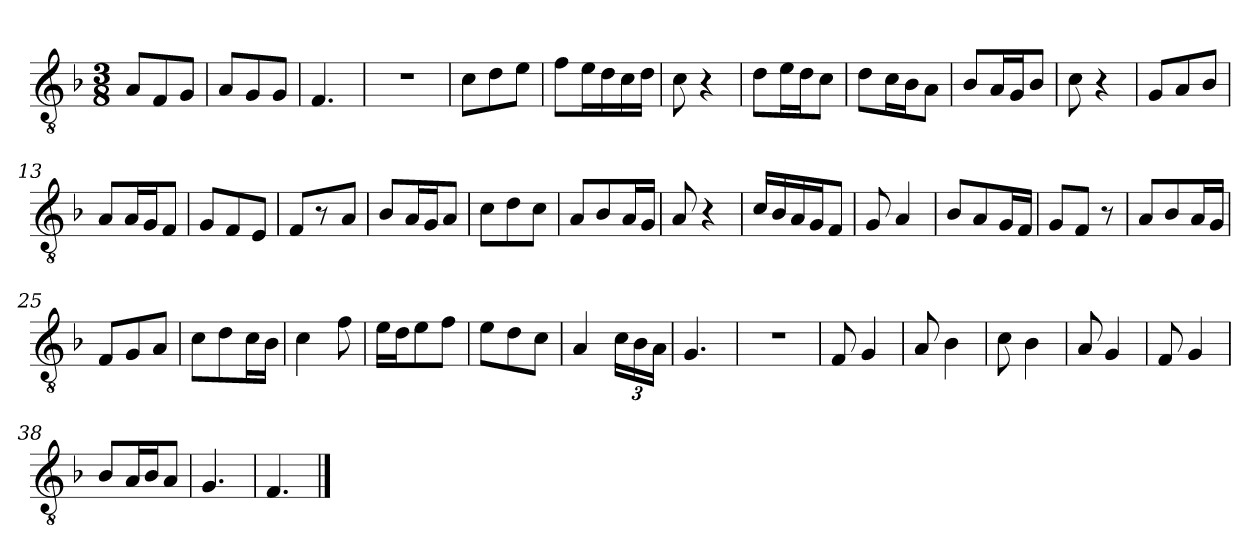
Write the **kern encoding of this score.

**kern
*part1
*staff1
*clefGv2
*k[b-]
*F:
*M3/8
=1
8A/L
8F/
8G/J
=2
8A/L
8G/
8G/J
=3
4.F/
=4
4.r
=5
8c\L
8d\
8e\J
=6
8f\L
16e\L
16d\
16c\
16d\JJ
=7
8c\
4r
=8
8d\L
16e\L
16d\J
8c\J
=9
8d\L
16c\L
16B-\J
8A\J
=10
8B-/L
16A/L
16G/J
8B-/J
=11
8c\
4r
!!LO:LB:g=z
=12
8G/L
8A/
8B-/J
=13
8A/L
16A/L
16G/J
8F/J
=14
8G/L
8F/
8E/J
=15
8F/L
8r
8A/J
=16
8B-/L
16A/L
16G/J
8A/J
=17
8c\L
8d\
8c\J
=18
8A/L
8B-/
16A/L
16G/JJ
=19
8A/
4r
=20
16c/LL
16B-/
16A/
16G/J
8F/J
=21
8G/
4A/
=22
8B-/L
8A/
16G/L
16F/JJ
!!LO:LB:g=z
=23
8G/L
8F/J
8r
=24
8A/L
8B-/
16A/L
16G/JJ
=25
8F/L
8G/
8A/J
=26
8c\L
8d\
16c\L
16B-\JJ
=27
4c\
8f\
=28
16e\LL
16d\J
8e\
8f\J
=29
8e\L
8d\
8c\J
=30
4A/
24c\LL
24B-\
24A\JJ
=31
4.G/
!!LO:LB:g=z
=32
4.r
!!LO:LB:g=z
=33
8F/
4G/
=34
8A/
4B-\
=35
8c\
4B-\
=36
8A/
4G/
=37
8F/
4G/
=38
8B-/L
16A/L
16B-/J
8A/J
=39
4.G/
=40
4.F/
==
*-
